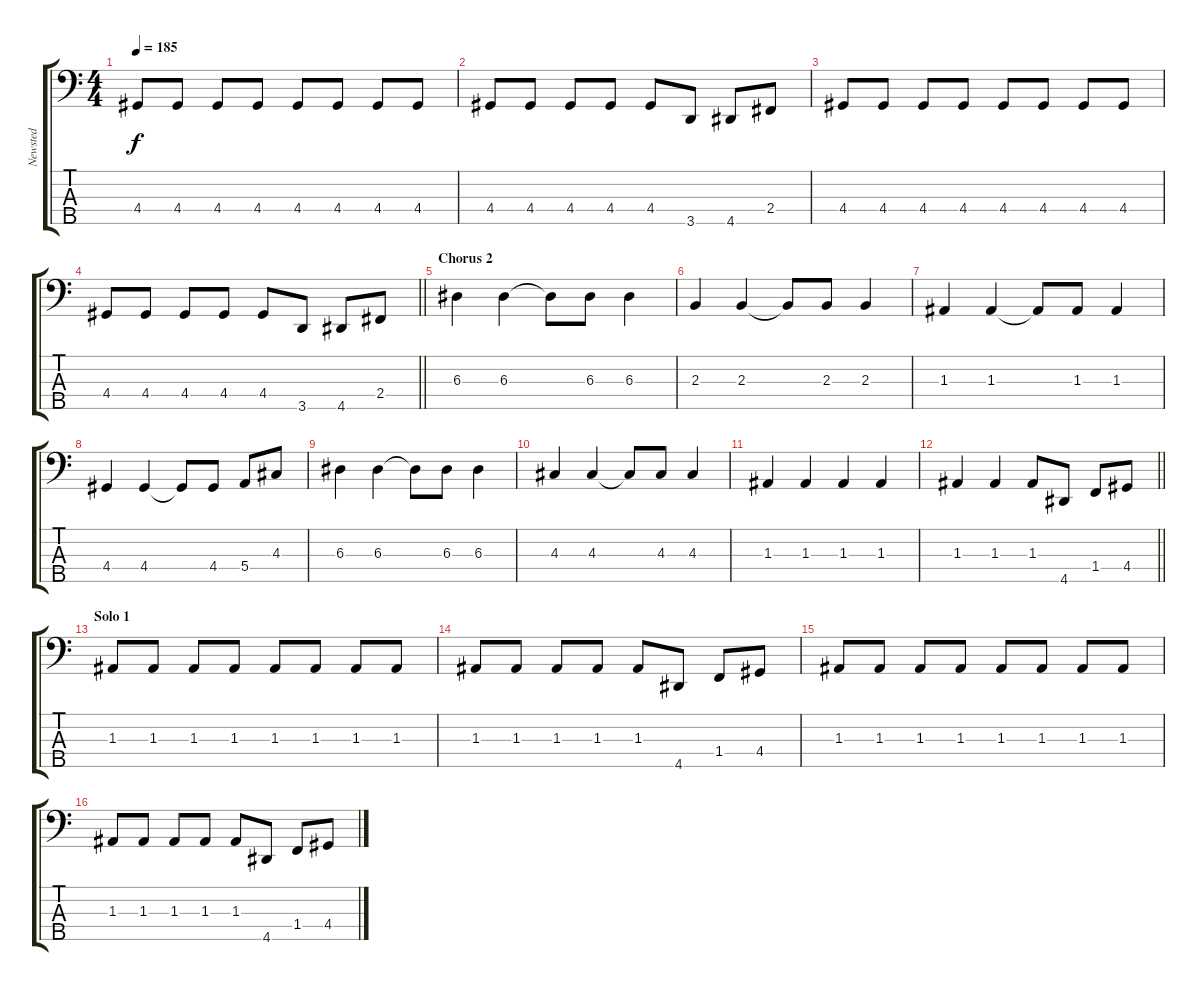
\track ("Newsted" "Newsted") {instrument fretlessbass}
\staff {score tabs}
\tuning (G2 D2 A1 E1 B0) {hide}
\ts (4 4)
\tempo 185
\clef f4
\ks c
4.4.8{dy f} 4.4.8 4.4.8 4.4.8 4.4.8 4.4.8 4.4.8 4.4.8 |
4.4.8 4.4.8 4.4.8 4.4.8 4.4.8 3.5.8 4.5.8 2.4.8 |
4.4.8 4.4.8 4.4.8 4.4.8 4.4.8 4.4.8 4.4.8 4.4.8 |
\barLineRight lightlight
4.4.8 4.4.8 4.4.8 4.4.8 4.4.8 3.5.8 4.5.8 2.4.8 |
\section ("" "Chorus 2")
6.3.4 6.3.4 6.3{t}.8 6.3.8 6.3.4 |
2.3.4 2.3.4 2.3{t}.8 2.3.8 2.3.4 |
1.3.4 1.3.4 1.3{t}.8 1.3.8 1.3.4 |
4.4.4 4.4.4 4.4{t}.8 4.4.8 5.4.8 4.3.8 |
6.3.4 6.3.4 6.3{t}.8 6.3.8 6.3.4 |
4.3.4 4.3.4 4.3{t}.8 4.3.8 4.3.4 |
1.3.4 1.3.4 1.3.4 1.3.4 |
\barLineRight lightlight
1.3.4 1.3.4 1.3.8 4.5.8 1.4.8 4.4.8 |
\section ("" "Solo 1")
1.3.8 1.3.8 1.3.8 1.3.8 1.3.8 1.3.8 1.3.8 1.3.8 |
1.3.8 1.3.8 1.3.8 1.3.8 1.3.8 4.5.8 1.4.8 4.4.8 |
1.3.8 1.3.8 1.3.8 1.3.8 1.3.8 1.3.8 1.3.8 1.3.8 |
1.3.8 1.3.8 1.3.8 1.3.8 1.3.8 4.5.8 1.4.8 4.4.8
